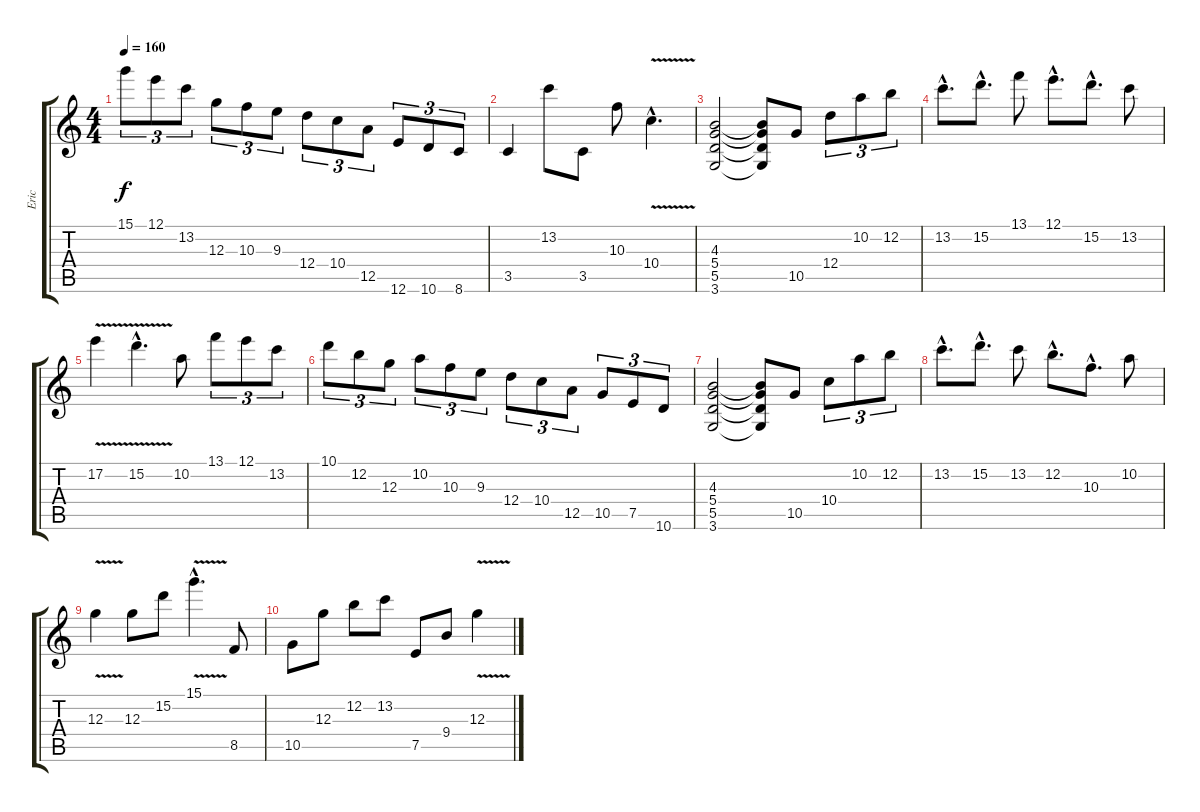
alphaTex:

\track ("Eric " "Eric ") {instrument distortionguitar}
\staff {score tabs}
\tuning (E4 B3 G3 D3 A2 E2) {hide}
\ts (4 4)
\tempo 160
\clef g2
\ks c
15.1.8{tu (3 2) dy f} 12.1.8{tu (3 2)} 13.2.8{tu (3 2)} 12.3.8{tu (3 2)} 10.3.8{tu (3 2)} 9.3.8{tu (3 2)} 12.4.8{tu (3 2)} 10.4.8{tu (3 2)} 12.5.8{tu (3 2)} 12.6.8{tu (3 2)} 10.6.8{tu (3 2)} 8.6.8{tu (3 2)} |
3.5.4 13.2.8 3.5.8 10.3.8 10.4{v hac}.4{d} |
(4.3 5.4 5.5 3.6).2 (4.3{t} 5.4{t} 5.5{t} 3.6{t}).8 10.5.8 12.4.8{tu (3 2)} 10.2.8{tu (3 2)} 12.2.8{tu (3 2)} |
13.2{hac}.8{d} 15.2{hac}.8{d} 13.1.8 12.1{hac}.8{d} 15.2{hac}.8{d} 13.2.8 |
17.2{v}.4 15.2{v hac}.4{d} 10.2.8 13.1.8{tu (3 2)} 12.1.8{tu (3 2)} 13.2.8{tu (3 2)} |
10.1.8{tu (3 2)} 12.2.8{tu (3 2)} 12.3.8{tu (3 2)} 10.2.8{tu (3 2)} 10.3.8{tu (3 2)} 9.3.8{tu (3 2)} 12.4.8{tu (3 2)} 10.4.8{tu (3 2)} 12.5.8{tu (3 2)} 10.5.8{tu (3 2)} 7.5.8{tu (3 2)} 10.6.8{tu (3 2)} |
(4.3 5.4 5.5 3.6).2 (4.3{t} 5.4{t} 5.5{t} 3.6{t}).8 10.5.8 10.4.8{tu (3 2)} 10.2.8{tu (3 2)} 12.2.8{tu (3 2)} |
13.2{hac}.8{d} 15.2{hac}.8{d} 13.2.8 12.2{hac}.8{d} 10.3{hac}.8{d} 10.2.8 |
12.3{v}.4 12.3.8 15.2.8 15.1{v hac}.4{d} 8.5.8 |
10.5.8 12.3.8 12.2.8 13.2.8 7.5.8 9.4.8 12.3{v}.4
